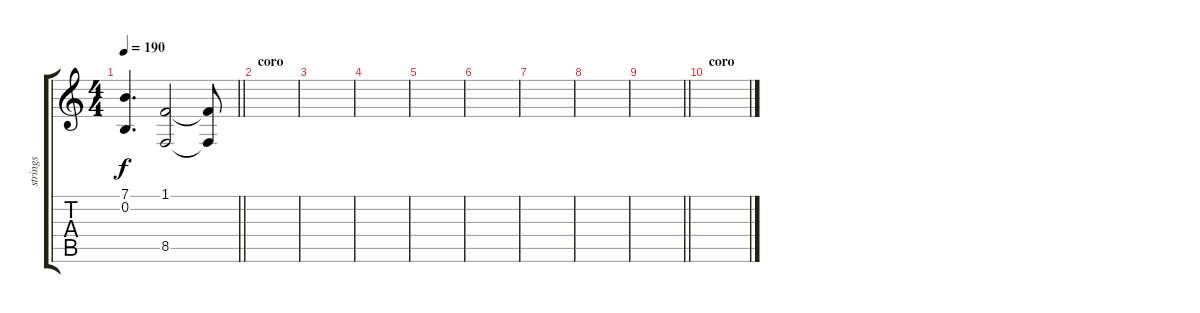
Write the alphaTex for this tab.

\track ("strings" "strings") {instrument stringensemble2}
\staff {score tabs}
\tuning (E4 B3 G3 D3 A2 E2) {hide}
\ts (4 4)
\tempo 190
\clef g2
\barLineRight lightlight
\ks c
(7.1 0.2).4{d dy f} (1.1 8.5).2 (1.1{t} 8.5{t}).8 |
\section ("" "coro")
|
|
|
|
|
|
|
\barLineRight lightlight
|
\section ("" "coro")
